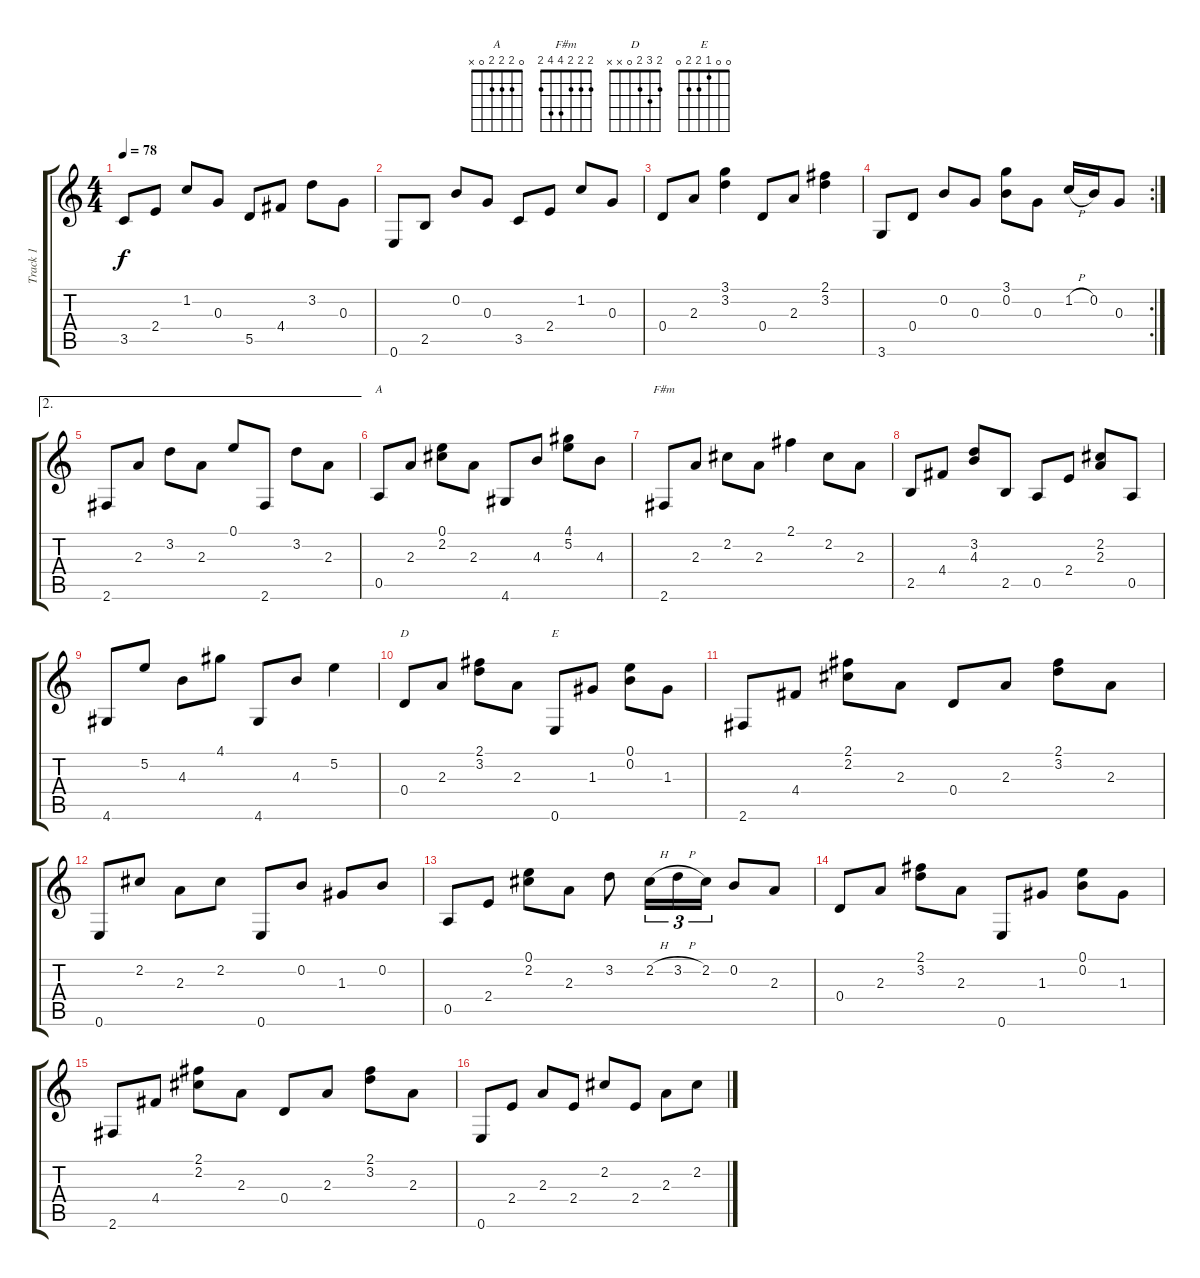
\track ("Track 1" "Track 1") {instrument acousticguitarsteel}
\staff {score tabs}
\tuning (E4 B3 G3 D3 A2 E2) {hide}
\chord ("A" 0 2 2 2 0 x)
\chord ("F#m" 2 2 2 4 4 2)
\chord ("D" 2 3 2 0 x x)
\chord ("E" 0 0 1 2 2 0)
\ts (4 4)
\tempo 78
\clef g2
\ks c
3.5.8{dy f} 2.4.8 1.2.8 0.3.8 5.5.8 4.4.8 3.2.8 0.3.8 |
0.6.8 2.5.8 0.2.8 0.3.8 3.5.8 2.4.8 1.2.8 0.3.8 |
0.4.8 2.3.8 (3.1 3.2).4 0.4.8 2.3.8 (2.1 3.2).4 |
\rc 2
3.6.8 0.4.8 0.2.8 0.3.8 (3.1 0.2).8 0.3.8 1.2{h}.16 0.2.16 0.3.8 |
\ae 2
2.6.8 2.3.8 3.2.8 2.3.8 0.1.8 2.6.8 3.2.8 2.3.8 |
0.5.8{ch "A"} 2.3.8 (0.1 2.2).8 2.3.8 4.6.8 4.3.8 (4.1 5.2).8 4.3.8 |
2.6.8{ch "F#m"} 2.3.8 2.2.8 2.3.8 2.1.4 2.2.8 2.3.8 |
2.5.8 4.4.8 (3.2 4.3).8 2.5.8 0.5.8 2.4.8 (2.2 2.3).8 0.5.8 |
4.6.8 5.2.8 4.3.8 4.1.8 4.6.8 4.3.8 5.2.4 |
0.4.8{ch "D"} 2.3.8 (2.1 3.2).8 2.3.8 0.6.8{ch "E"} 1.3.8 (0.1 0.2).8 1.3.8 |
2.6.8 4.4.8 (2.1 2.2).8 2.3.8 0.4.8 2.3.8 (2.1 3.2).8 2.3.8 |
0.6.8 2.2.8 2.3.8 2.2.8 0.6.8 0.2.8 1.3.8 0.2.8 |
0.5.8 2.4.8 (0.1 2.2).8 2.3.8 3.2.8 2.2{h}.16{tu (3 2)} 3.2{h}.16{tu (3 2)} 2.2.16{tu (3 2)} 0.2.8 2.3.8 |
0.4.8 2.3.8 (2.1 3.2).8 2.3.8 0.6.8 1.3.8 (0.1 0.2).8 1.3.8 |
2.6.8 4.4.8 (2.1 2.2).8 2.3.8 0.4.8 2.3.8 (2.1 3.2).8 2.3.8 |
0.6.8 2.4.8 2.3.8 2.4.8 2.2.8 2.4.8 2.3.8 2.2.8
